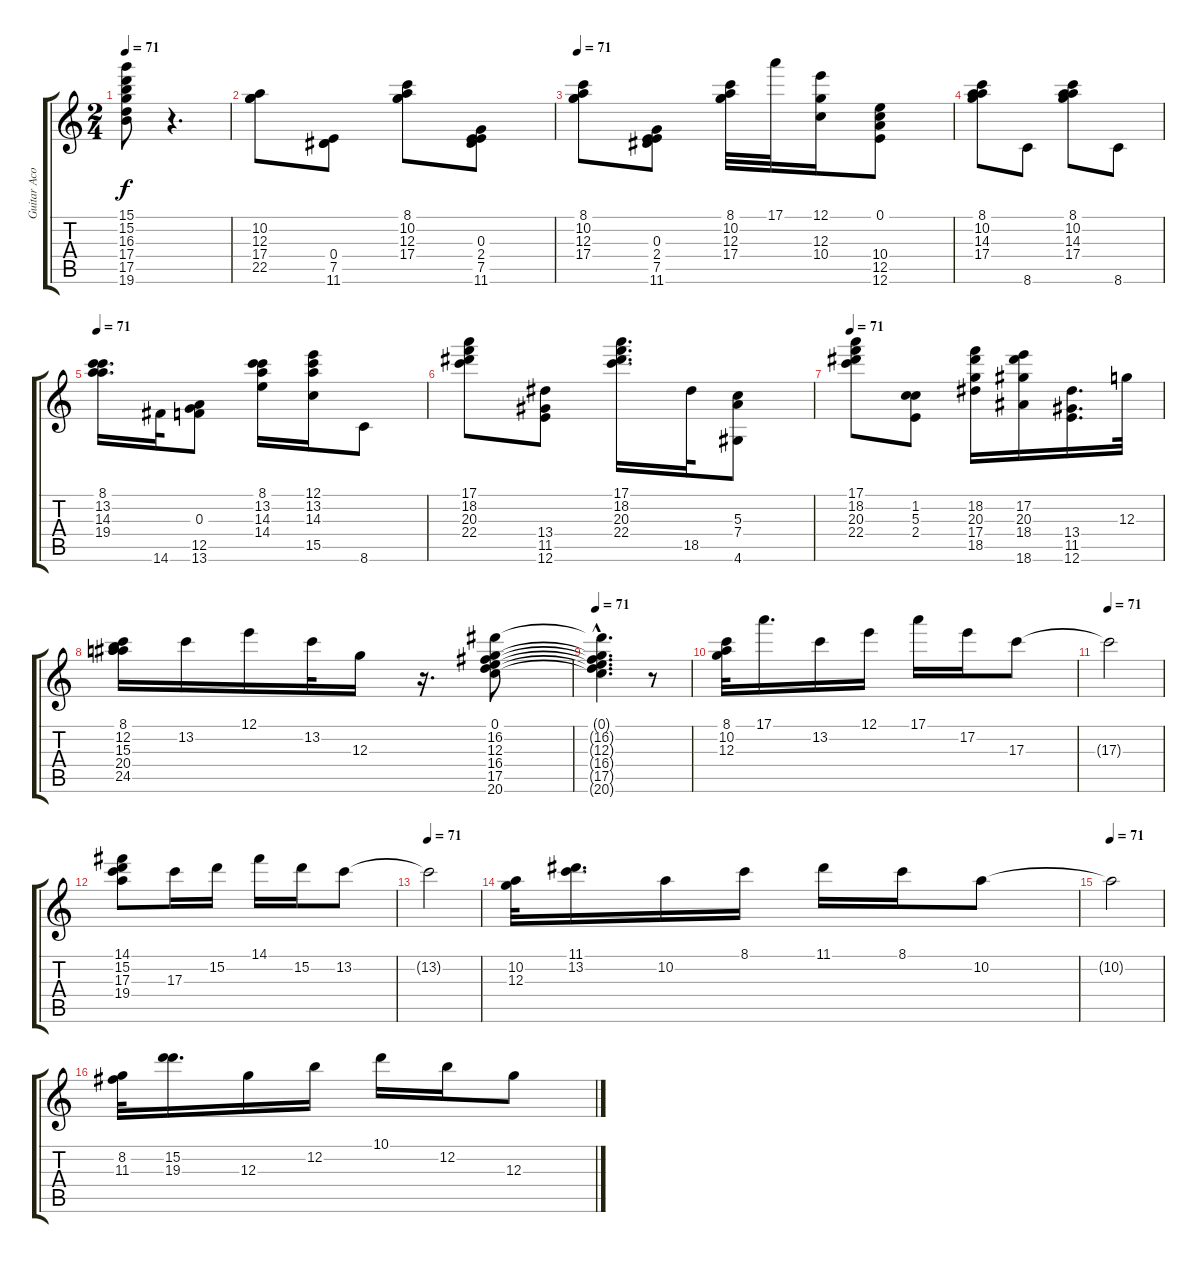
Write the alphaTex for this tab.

\track ("Guitar Acoustic R" "Guitar Aco") {instrument acousticguitarsteel}
\staff {score tabs}
\tuning (E4 B3 G3 D3 A2 E2) {hide}
\ts (2 4)
\tempo 71
\clef g2
\ks c
(15.1 15.2 16.3 17.4 17.5 19.6).8{dy f} r.4{d} |
(10.2 12.3 17.4 22.5).8 (0.4 7.5 11.6).8 (8.1 10.2 12.3 17.4).8 (0.3 2.4 7.5 11.6).8 |
\tempo 71
(8.1 10.2 12.3 17.4).8 (0.3 2.4 7.5 11.6).8 (8.1 10.2 12.3 17.4).32 17.1.32 (12.1 12.3 10.4).16 (0.1 10.4 12.5 12.6).8 |
(8.1 10.2 14.3 17.4).8 8.6.8 (8.1 10.2 14.3 17.4).8 8.6.8 |
\tempo 71
(8.1 13.2 14.3 19.4).16{d} 14.6.32 (0.3 12.5 13.6).8 (8.1 13.2 14.3 14.4).16 (12.1 13.2 14.3 15.5).16 8.6.8 |
(17.1 18.2 20.3 22.4).8 (13.4 11.5 12.6).8 (17.1 18.2 20.3 22.4).16{d} 18.5.32 (5.3 7.4 4.6).8 |
\tempo 71
(17.1 18.2 20.3 22.4).8 (1.2 5.3 2.4).8 (18.2 20.3 17.4 18.5).16 (17.2 20.3 18.4 18.6).16 (13.4 11.5 12.6).16{d} 12.3.32 |
(8.1 12.2 15.3 20.4 24.5).16 13.2.16 12.1.16 13.2.32 12.3.16 r.16{d} (0.1 16.2 12.3 16.4 17.5 20.6).8 |
\tempo 71
(0.1{hac t} 16.2{hac t} 12.3{hac t} 16.4{hac t} 17.5{hac t} 20.6{hac t}).4{d} r.8 |
(8.1 10.2 12.3).32 17.1.16{d} 13.2.16 12.1.16 17.1.16 17.2.16 17.3.8 |
\tempo 71
17.3{t}.2 |
(14.1 15.2 17.3 19.4).8 17.3.16 15.2.16 14.1.16 15.2.16 13.2.8 |
\tempo 71
13.2{t}.2 |
(10.2 12.3).32 (11.1 13.2).16{d} 10.2.16 8.1.16 11.1.16 8.1.16 10.2.8 |
\tempo 71
10.2{t}.2 |
(8.2 11.3).32 (15.2 19.3).16{d} 12.3.16 12.2.16 10.1.16 12.2.16 12.3.8
